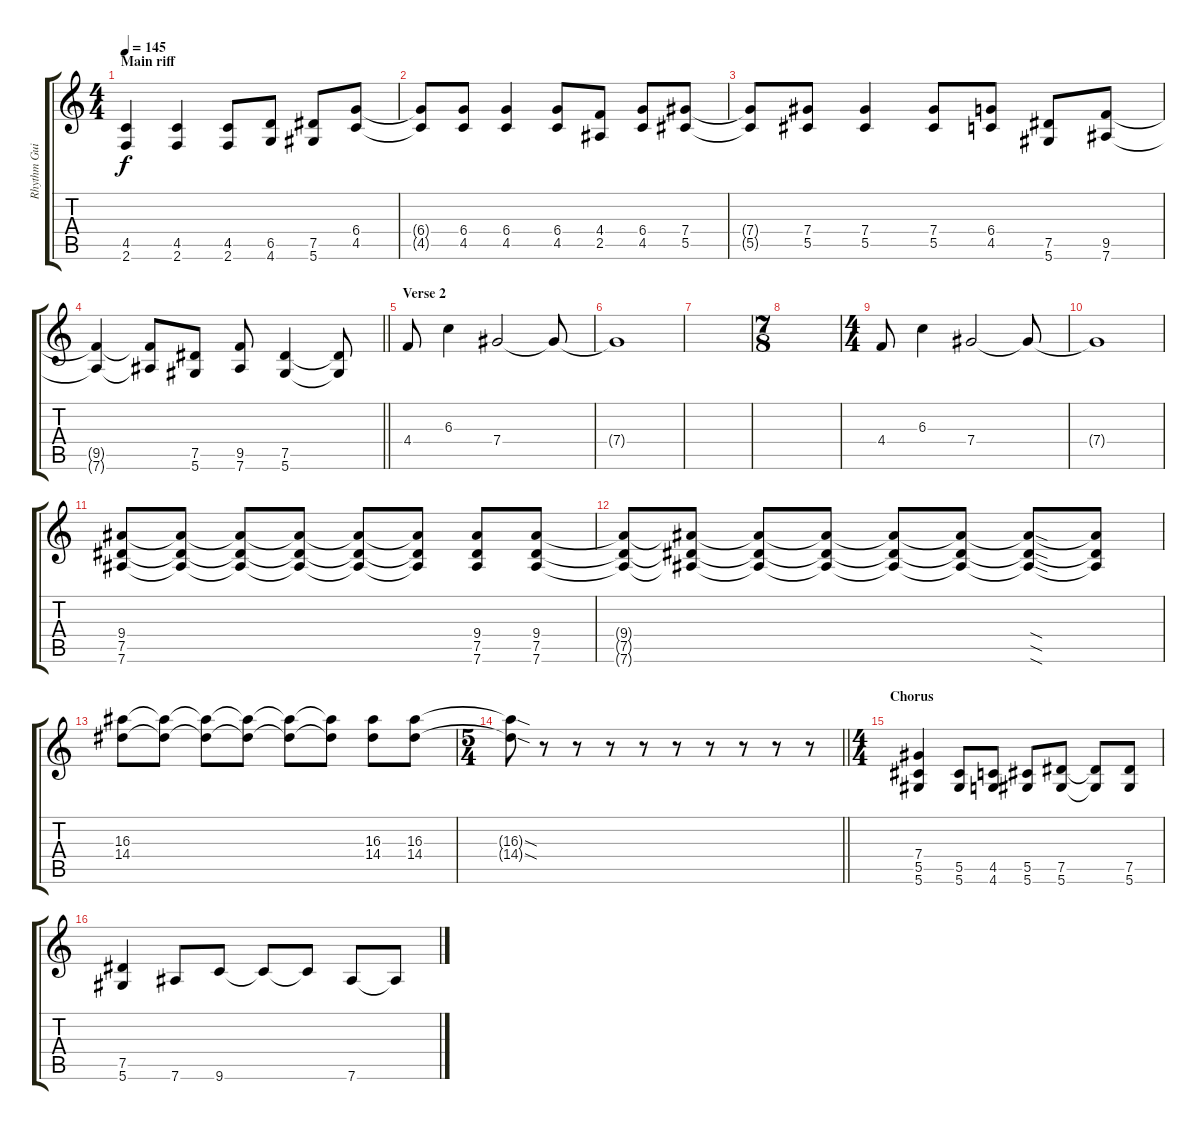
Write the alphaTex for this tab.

\track ("Rhythm Guitar" "Rhythm Gui") {instrument distortionguitar}
\staff {score tabs}
\tuning (Eb4 Bb3 Gb3 Db3 Ab2 Eb2) {hide}
\ts (4 4)
\section ("" "Main riff")
\tempo 145
\clef g2
\ks c
(4.5 2.6).4{dy f} (4.5 2.6).4 (4.5 2.6).8 (6.5 4.6).8 (7.5 5.6).8 (6.4 4.5).8 |
(6.4{t} 4.5{t}).8 (6.4 4.5).8 (6.4 4.5).4 (6.4 4.5).8 (4.4 2.5).8 (6.4 4.5).8 (7.4 5.5).8 |
(7.4{t} 5.5{t}).8 (7.4 5.5).8 (7.4 5.5).4 (7.4 5.5).8 (6.4 4.5).8 (7.5 5.6).8 (9.5 7.6).8 |
\barLineRight lightlight
(9.5{t} 7.6{t}).4 (9.5{t} 7.6{t}).8 (7.5 5.6).8 (9.5 7.6).8 (7.5 5.6).4 (7.5{t} 5.6{t}).8 |
\section ("" "Verse 2")
4.4.8{volume 16 instrument electricguitarclean} 6.3.4 7.4.2 7.4{t}.8 |
7.4{t}.1 |
|
\ts (7 8)
|
\ts (4 4)
4.4.8{volume 16 instrument electricguitarclean} 6.3.4 7.4.2 7.4{t}.8 |
7.4{t}.1 |
(9.4 7.5 7.6).8{volume 16 instrument distortionguitar} (9.4{t} 7.5{t} 7.6{t}).8 (9.4{t} 7.5{t} 7.6{t}).8 (9.4{t} 7.5{t} 7.6{t}).8 (9.4{t} 7.5{t} 7.6{t}).8 (9.4{t} 7.5{t} 7.6{t}).8 (9.4 7.5 7.6).8 (9.4 7.5 7.6).8 |
(9.4{t} 7.5{t} 7.6{t}).8 (9.4{t} 7.5{t} 7.6{t}).8 (9.4{t} 7.5{t} 7.6{t}).8 (9.4{t} 7.5{t} 7.6{t}).8 (9.4{t} 7.5{t} 7.6{t}).8 (9.4{t} 7.5{t} 7.6{t}).8 (9.4{sod t} 7.5{sod t} 7.6{sod t}).8 (9.4{t} 7.5{t} 7.6{t}).8 |
(16.3 14.4).8 (16.3{t} 14.4{t}).8 (16.3{t} 14.4{t}).8 (16.3{t} 14.4{t}).8 (16.3{t} 14.4{t}).8 (16.3{t} 14.4{t}).8 (16.3 14.4).8 (16.3 14.4).8 |
\ts (5 4)
\barLineRight lightlight
(16.3{sod t} 14.4{sod t}).8 r.8 r.8 r.8 r.8 r.8 r.8 r.8 r.8 r.8 |
\ts (4 4)
\section ("" "Chorus")
(7.4 5.5 5.6).4 (5.5 5.6).8 (4.5 4.6).8 (5.5 5.6).8 (7.5 5.6).8 (7.5{t} 5.6{t}).8 (7.5 5.6).8 |
(7.5 5.6).4 7.6.8 9.6.8 9.6{t}.8 9.6{t}.8 7.6.8 7.6{t}.8
